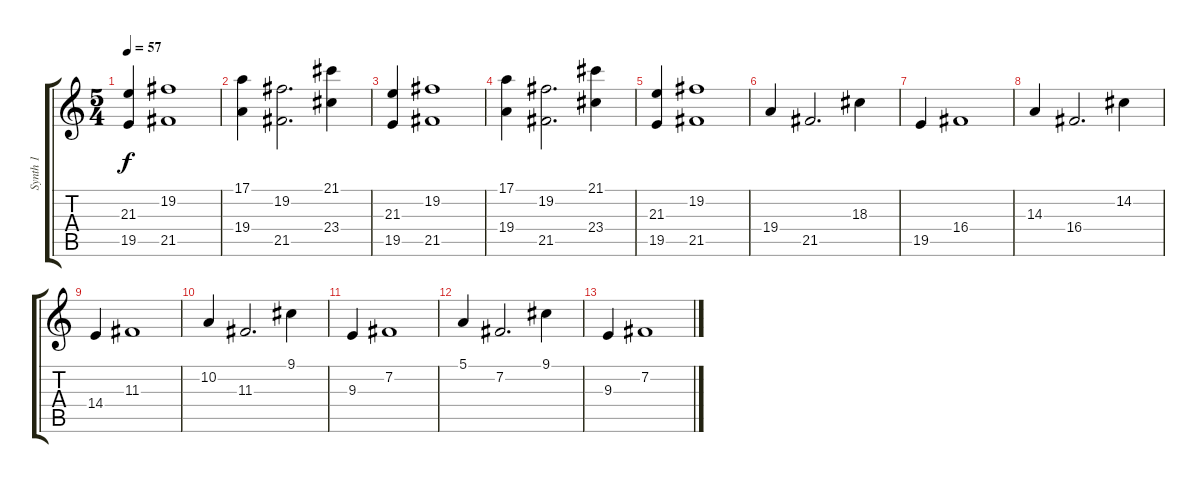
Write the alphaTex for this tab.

\track ("Synth 1" "Synth 1") {instrument pad2warm}
\staff {score tabs}
\tuning (E4 B3 G3 D3 A2 E2) {hide}
\ts (5 4)
\tempo 57
\clef g2
\ks c
(21.3 19.5).4{dy f} (19.2 21.5).1 |
(17.1 19.4).4 (19.2 21.5).2{d} (21.1 23.4).4 |
(21.3 19.5).4 (19.2 21.5).1 |
(17.1 19.4).4 (19.2 21.5).2{d} (21.1 23.4).4 |
(21.3 19.5).4 (19.2 21.5).1 |
19.4.4 21.5.2{d} 18.3.4 |
19.5.4 16.4.1 |
14.3.4 16.4.2{d} 14.2.4 |
14.4.4 11.3.1 |
10.2.4 11.3.2{d} 9.1.4 |
9.3.4 7.2.1 |
5.1.4 7.2.2{d} 9.1.4 |
9.3.4 7.2.1
